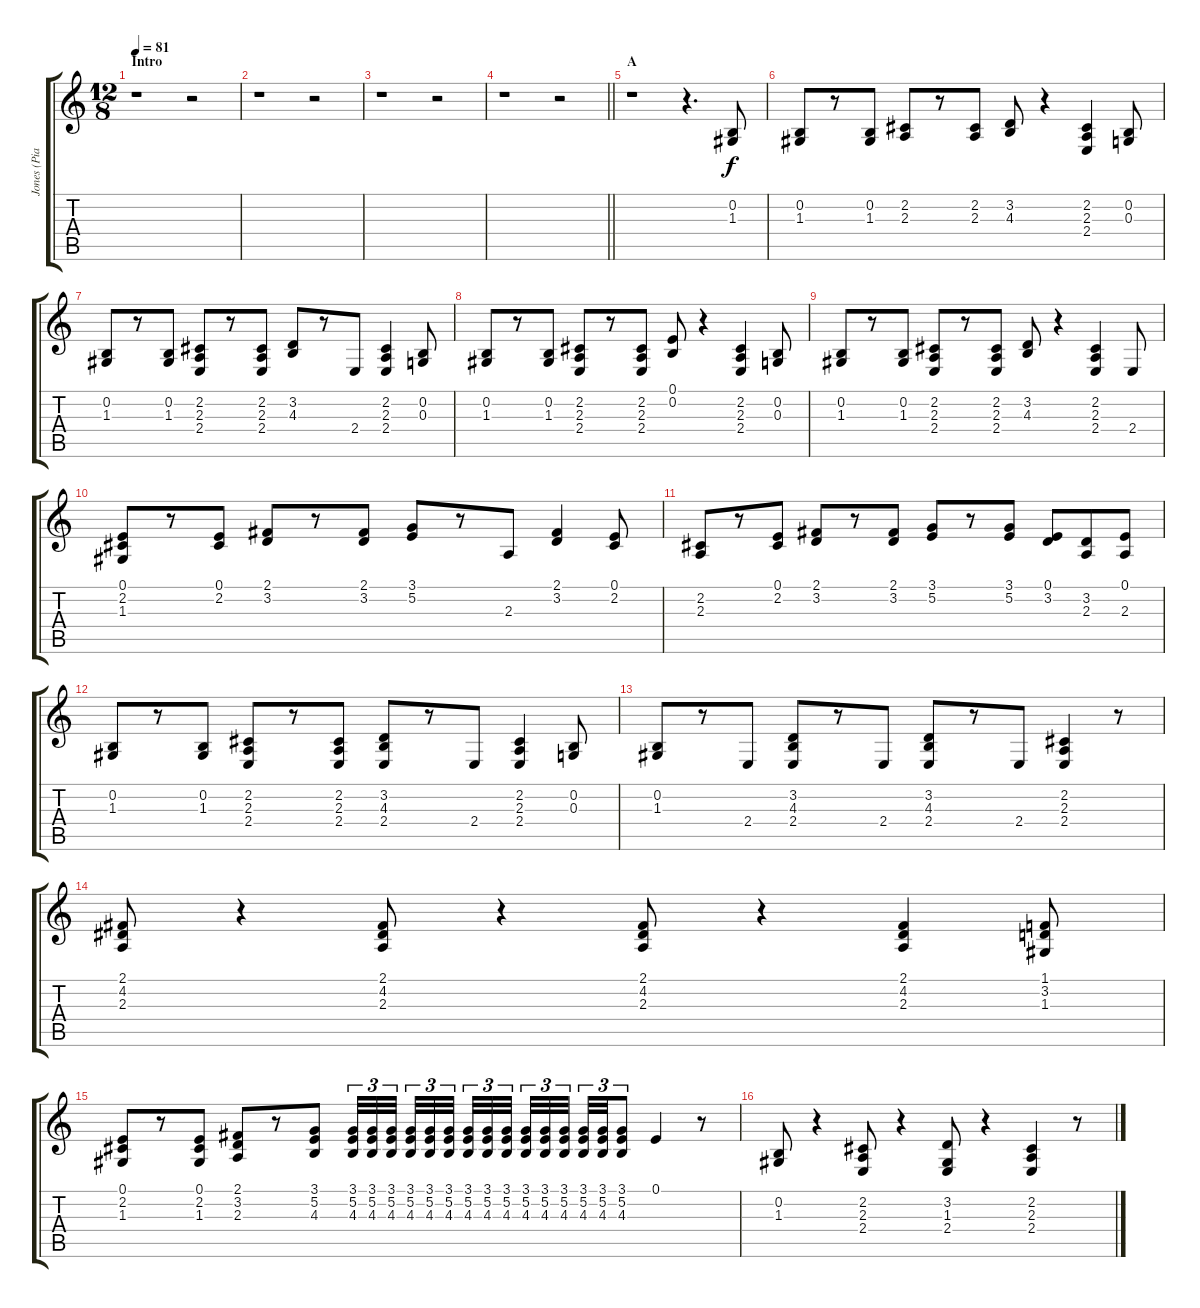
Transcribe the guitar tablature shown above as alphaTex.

\track ("Jones (Piano 1)" "Jones (Pia") {instrument electricpiano1}
\staff {score tabs}
\tuning (E4 B3 G3 D3 A2 E2) {hide}
\ts (12 8)
\section ("" "Intro")
\tempo 81
\clef g2
\ks c
r.1{dy f instrument electricpiano1} r.2 |
r.1 r.2 |
r.1 r.2 |
\barLineRight lightlight
r.1 r.2 |
\section ("" "A")
r.1 r.4{d} (0.2 1.3).8 |
(0.2 1.3).8 r.8 (0.2 1.3).8 (2.2 2.3).8 r.8 (2.2 2.3).8 (3.2 4.3).8 r.4 (2.2 2.3 2.4).4 (0.2 0.3).8 |
(0.2 1.3).8 r.8 (0.2 1.3).8 (2.2 2.3 2.4).8 r.8 (2.2 2.3 2.4).8 (3.2 4.3).8 r.8 2.4.8 (2.2 2.3 2.4).4 (0.2 0.3).8 |
(0.2 1.3).8 r.8 (0.2 1.3).8 (2.2 2.3 2.4).8 r.8 (2.2 2.3 2.4).8 (0.1 0.2).8 r.4 (2.2 2.3 2.4).4 (0.2 0.3).8 |
(0.2 1.3).8 r.8 (0.2 1.3).8 (2.2 2.3 2.4).8 r.8 (2.2 2.3 2.4).8 (3.2 4.3).8 r.4 (2.2 2.3 2.4).4 2.4.8 |
(0.1 2.2 1.3).8 r.8 (0.1 2.2).8 (2.1 3.2).8 r.8 (2.1 3.2).8 (3.1 5.2).8 r.8 2.3.8 (2.1 3.2).4 (0.1 2.2).8 |
(2.2 2.3).8 r.8 (0.1 2.2).8 (2.1 3.2).8 r.8 (2.1 3.2).8 (3.1 5.2).8 r.8 (3.1 5.2).8 (0.1 3.2).8 (3.2 2.3).8 (0.1 2.3).8 |
(0.2 1.3).8 r.8 (0.2 1.3).8 (2.2 2.3 2.4).8 r.8 (2.2 2.3 2.4).8 (3.2 4.3 2.4).8 r.8 2.4.8 (2.2 2.3 2.4).4 (0.2 0.3).8 |
(0.2 1.3).8 r.8 2.4.8 (3.2 4.3 2.4).8 r.8 2.4.8 (3.2 4.3 2.4).8 r.8 2.4.8 (2.2 2.3 2.4).4 r.8 |
(2.1 4.2 2.3).8 r.4 (2.1 4.2 2.3).8 r.4 (2.1 4.2 2.3).8 r.4 (2.1 4.2 2.3).4 (1.1 3.2 1.3).8 |
(0.1 2.2 1.3).8 r.8 (0.1 2.2 1.3).8 (2.1 3.2 2.3).8 r.8 (3.1 5.2 4.3).8 (3.1 5.2 4.3).32{tu (3 2)} (3.1 5.2 4.3).32{tu (3 2)} (3.1 5.2 4.3).32{tu (3 2)} (3.1 5.2 4.3).32{tu (3 2)} (3.1 5.2 4.3).32{tu (3 2)} (3.1 5.2 4.3).32{tu (3 2)} (3.1 5.2 4.3).32{tu (3 2)} (3.1 5.2 4.3).32{tu (3 2)} (3.1 5.2 4.3).32{tu (3 2)} (3.1 5.2 4.3).32{tu (3 2)} (3.1 5.2 4.3).32{tu (3 2)} (3.1 5.2 4.3).32{tu (3 2)} (3.1 5.2 4.3).32{tu (3 2)} (3.1 5.2 4.3).32{tu (3 2)} (3.1 5.2 4.3).8{tu (3 2)} 0.1.4 r.8 |
(0.2 1.3).8 r.4 (2.2 2.3 2.4).8 r.4 (3.2 1.3 2.4).8 r.4 (2.2 2.3 2.4).4 r.8
